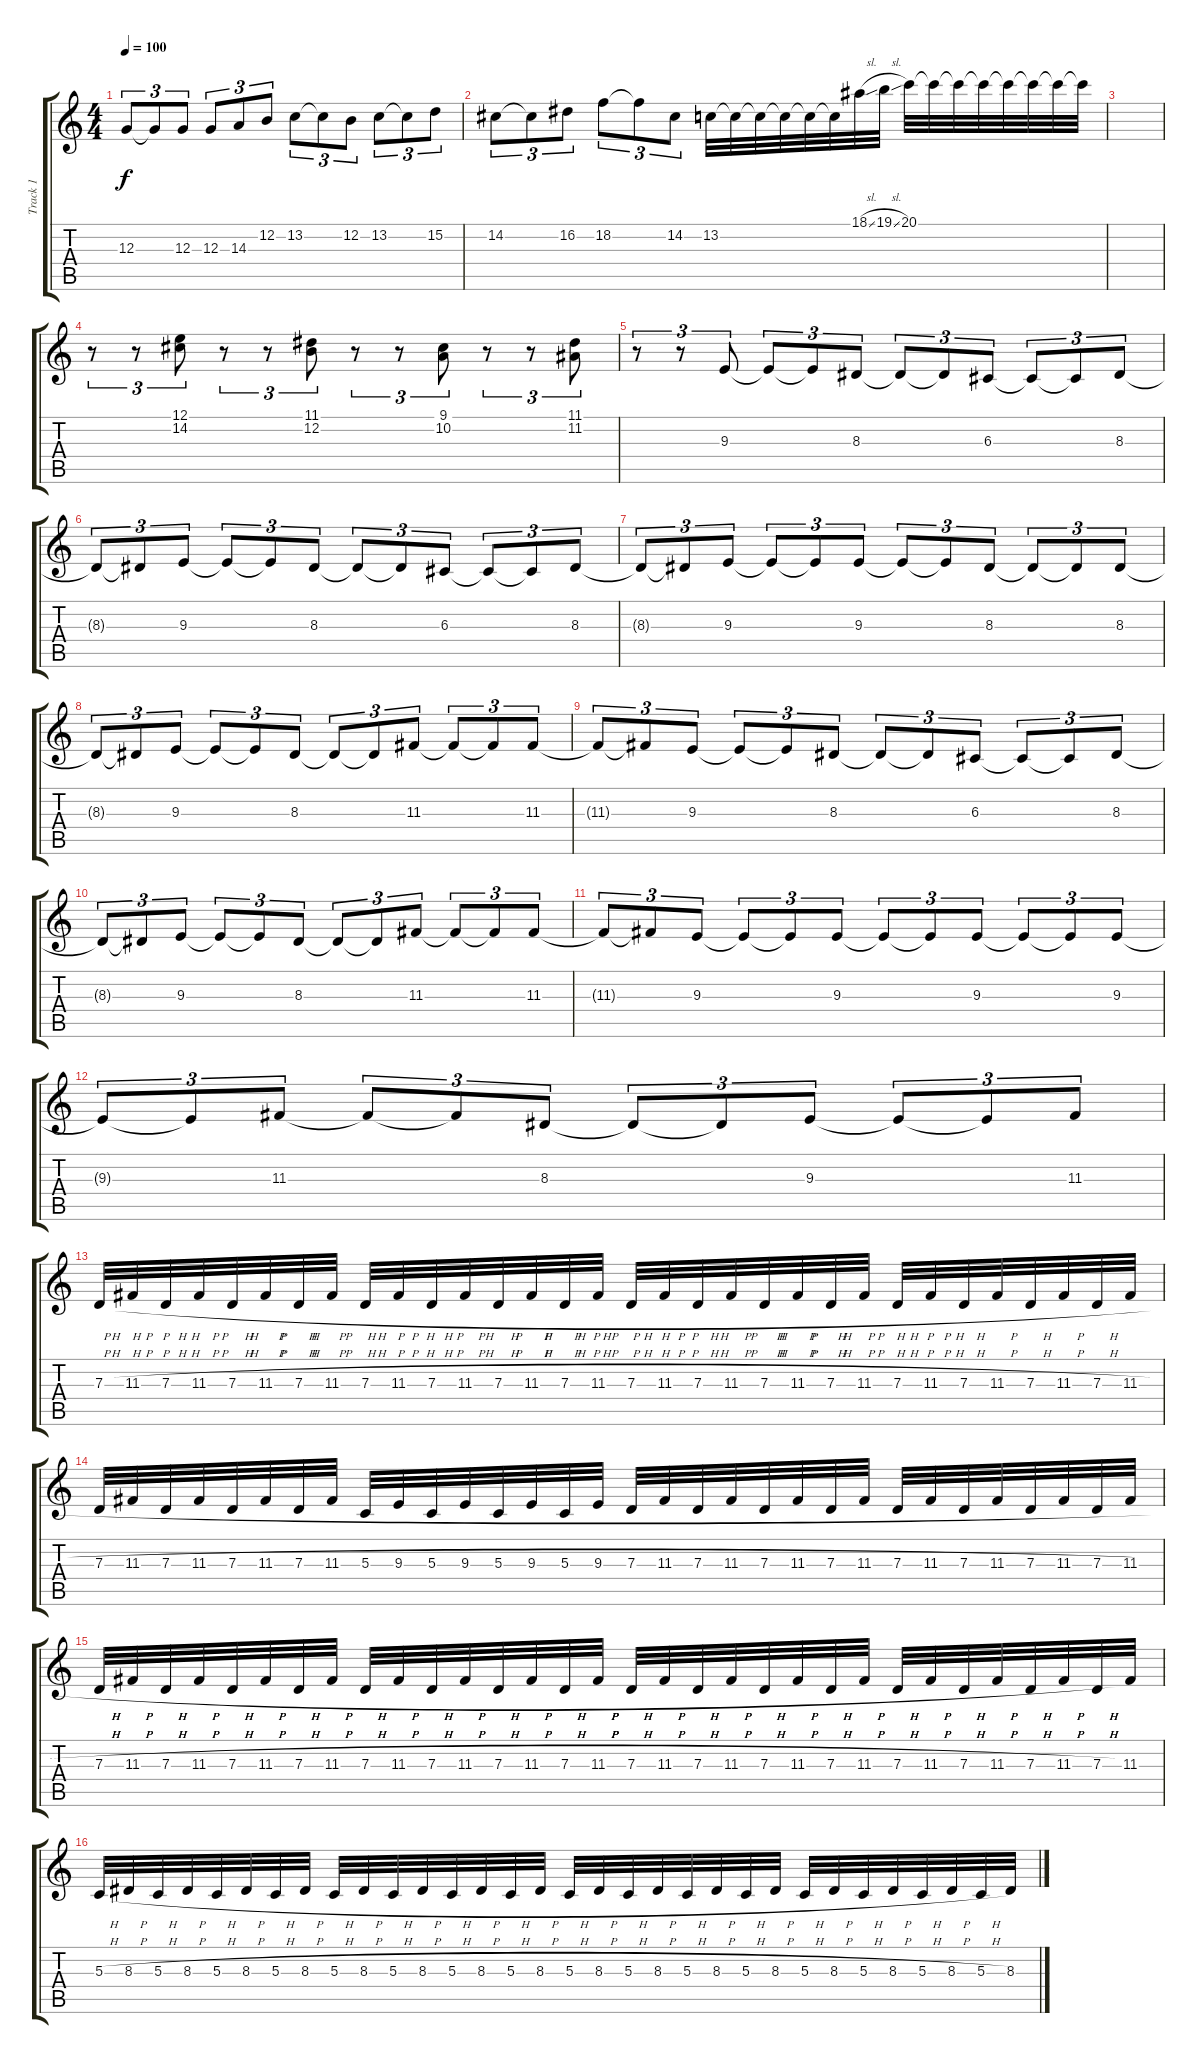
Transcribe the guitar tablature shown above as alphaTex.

\track ("Track 1" "Track 1") {instrument vibraphone}
\staff {score tabs}
\tuning (E4 B3 G3 D3 A2 E2) {hide}
\ts (4 4)
\tempo 100
\clef g2
\ks c
12.3.8{tu (3 2) dy f} 12.3{t}.8{tu (3 2)} 12.3.8{tu (3 2)} 12.3.8{tu (3 2)} 14.3.8{tu (3 2)} 12.2.8{tu (3 2)} 13.2.8{tu (3 2)} 13.2{t}.8{tu (3 2)} 12.2.8{tu (3 2)} 13.2.8{tu (3 2)} 13.2{t}.8{tu (3 2)} 15.2.8{tu (3 2)} |
14.2.8{tu (3 2)} 14.2{t}.8{tu (3 2)} 16.2.8{tu (3 2)} 18.2.8{tu (3 2)} 18.2{t}.8{tu (3 2)} 14.2.8{tu (3 2)} 13.2.32 13.2{t}.32 13.2{t}.32 13.2{t}.32 13.2{t}.32 13.2{t}.32 18.1{sl}.32 19.1{sl}.32 20.1.32 20.1{t}.32 20.1{t}.32 20.1{t}.32 20.1{t}.32 20.1{t}.32 20.1{t}.32 20.1{t}.32 |
|
r.8{tu (3 2)} r.8{tu (3 2)} (12.1 14.2).8{tu (3 2)} r.8{tu (3 2)} r.8{tu (3 2)} (11.1 12.2).8{tu (3 2)} r.8{tu (3 2)} r.8{tu (3 2)} (9.1 10.2).8{tu (3 2)} r.8{tu (3 2)} r.8{tu (3 2)} (11.1 11.2).8{tu (3 2)} |
r.8{tu (3 2)} r.8{tu (3 2)} 9.3.8{tu (3 2)} 9.3{t}.8{tu (3 2)} 9.3{t}.8{tu (3 2)} 8.3.8{tu (3 2)} 8.3{t}.8{tu (3 2)} 8.3{t}.8{tu (3 2)} 6.3.8{tu (3 2)} 6.3{t}.8{tu (3 2)} 6.3{t}.8{tu (3 2)} 8.3.8{tu (3 2)} |
8.3{t}.8{tu (3 2)} 8.3{t}.8{tu (3 2)} 9.3.8{tu (3 2)} 9.3{t}.8{tu (3 2)} 9.3{t}.8{tu (3 2)} 8.3.8{tu (3 2)} 8.3{t}.8{tu (3 2)} 8.3{t}.8{tu (3 2)} 6.3.8{tu (3 2)} 6.3{t}.8{tu (3 2)} 6.3{t}.8{tu (3 2)} 8.3.8{tu (3 2)} |
8.3{t}.8{tu (3 2)} 8.3{t}.8{tu (3 2)} 9.3.8{tu (3 2)} 9.3{t}.8{tu (3 2)} 9.3{t}.8{tu (3 2)} 9.3.8{tu (3 2)} 9.3{t}.8{tu (3 2)} 9.3{t}.8{tu (3 2)} 8.3.8{tu (3 2)} 8.3{t}.8{tu (3 2)} 8.3{t}.8{tu (3 2)} 8.3.8{tu (3 2)} |
8.3{t}.8{tu (3 2)} 8.3{t}.8{tu (3 2)} 9.3.8{tu (3 2)} 9.3{t}.8{tu (3 2)} 9.3{t}.8{tu (3 2)} 8.3.8{tu (3 2)} 8.3{t}.8{tu (3 2)} 8.3{t}.8{tu (3 2)} 11.3.8{tu (3 2)} 11.3{t}.8{tu (3 2)} 11.3{t}.8{tu (3 2)} 11.3.8{tu (3 2)} |
11.3{t}.8{tu (3 2)} 11.3{t}.8{tu (3 2)} 9.3.8{tu (3 2)} 9.3{t}.8{tu (3 2)} 9.3{t}.8{tu (3 2)} 8.3.8{tu (3 2)} 8.3{t}.8{tu (3 2)} 8.3{t}.8{tu (3 2)} 6.3.8{tu (3 2)} 6.3{t}.8{tu (3 2)} 6.3{t}.8{tu (3 2)} 8.3.8{tu (3 2)} |
8.3{t}.8{tu (3 2)} 8.3{t}.8{tu (3 2)} 9.3.8{tu (3 2)} 9.3{t}.8{tu (3 2)} 9.3{t}.8{tu (3 2)} 8.3.8{tu (3 2)} 8.3{t}.8{tu (3 2)} 8.3{t}.8{tu (3 2)} 11.3.8{tu (3 2)} 11.3{t}.8{tu (3 2)} 11.3{t}.8{tu (3 2)} 11.3.8{tu (3 2)} |
11.3{t}.8{tu (3 2)} 11.3{t}.8{tu (3 2)} 9.3.8{tu (3 2)} 9.3{t}.8{tu (3 2)} 9.3{t}.8{tu (3 2)} 9.3.8{tu (3 2)} 9.3{t}.8{tu (3 2)} 9.3{t}.8{tu (3 2)} 9.3.8{tu (3 2)} 9.3{t}.8{tu (3 2)} 9.3{t}.8{tu (3 2)} 9.3.8{tu (3 2)} |
9.3{t}.8{tu (3 2)} 9.3{t}.8{tu (3 2)} 11.3.8{tu (3 2)} 11.3{t}.8{tu (3 2)} 11.3{t}.8{tu (3 2)} 8.3.8{tu (3 2)} 8.3{t}.8{tu (3 2)} 8.3{t}.8{tu (3 2)} 9.3.8{tu (3 2)} 9.3{t}.8{tu (3 2)} 9.3{t}.8{tu (3 2)} 11.3.8{tu (3 2)} |
7.3{h}.32 11.3{h}.32 7.3{h}.32 11.3{h}.32 7.3{h}.32 11.3{h}.32 7.3{h}.32 11.3{h}.32 7.3{h}.32 11.3{h}.32 7.3{h}.32 11.3{h}.32 7.3{h}.32 11.3{h}.32 7.3{h}.32 11.3{h}.32 7.3{h}.32 11.3{h}.32 7.3{h}.32 11.3{h}.32 7.3{h}.32 11.3{h}.32 7.3{h}.32 11.3{h}.32 7.3{h}.32 11.3{h}.32 7.3{h}.32 11.3{h}.32 7.3{h}.32 11.3{h}.32 7.3{h}.32 11.3{h}.32 |
7.3{h}.32 11.3{h}.32 7.3{h}.32 11.3{h}.32 7.3{h}.32 11.3{h}.32 7.3{h}.32 11.3{h}.32 5.3{h}.32 9.3{h}.32 5.3{h}.32 9.3{h}.32 5.3{h}.32 9.3{h}.32 5.3{h}.32 9.3{h}.32 7.3{h}.32 11.3{h}.32 7.3{h}.32 11.3{h}.32 7.3{h}.32 11.3{h}.32 7.3{h}.32 11.3{h}.32 7.3{h}.32 11.3{h}.32 7.3{h}.32 11.3{h}.32 7.3{h}.32 11.3{h}.32 7.3{h}.32 11.3{h}.32 |
7.3{h}.32 11.3{h}.32 7.3{h}.32 11.3{h}.32 7.3{h}.32 11.3{h}.32 7.3{h}.32 11.3{h}.32 7.3{h}.32 11.3{h}.32 7.3{h}.32 11.3{h}.32 7.3{h}.32 11.3{h}.32 7.3{h}.32 11.3{h}.32 7.3{h}.32 11.3{h}.32 7.3{h}.32 11.3{h}.32 7.3{h}.32 11.3{h}.32 7.3{h}.32 11.3{h}.32 7.3{h}.32 11.3{h}.32 7.3{h}.32 11.3{h}.32 7.3{h}.32 11.3{h}.32 7.3{h}.32 11.3.32 |
5.3{h}.32 8.3{h}.32 5.3{h}.32 8.3{h}.32 5.3{h}.32 8.3{h}.32 5.3{h}.32 8.3{h}.32 5.3{h}.32 8.3{h}.32 5.3{h}.32 8.3{h}.32 5.3{h}.32 8.3{h}.32 5.3{h}.32 8.3{h}.32 5.3{h}.32 8.3{h}.32 5.3{h}.32 8.3{h}.32 5.3{h}.32 8.3{h}.32 5.3{h}.32 8.3{h}.32 5.3{h}.32 8.3{h}.32 5.3{h}.32 8.3{h}.32 5.3{h}.32 8.3{h}.32 5.3{h}.32 8.3.32
